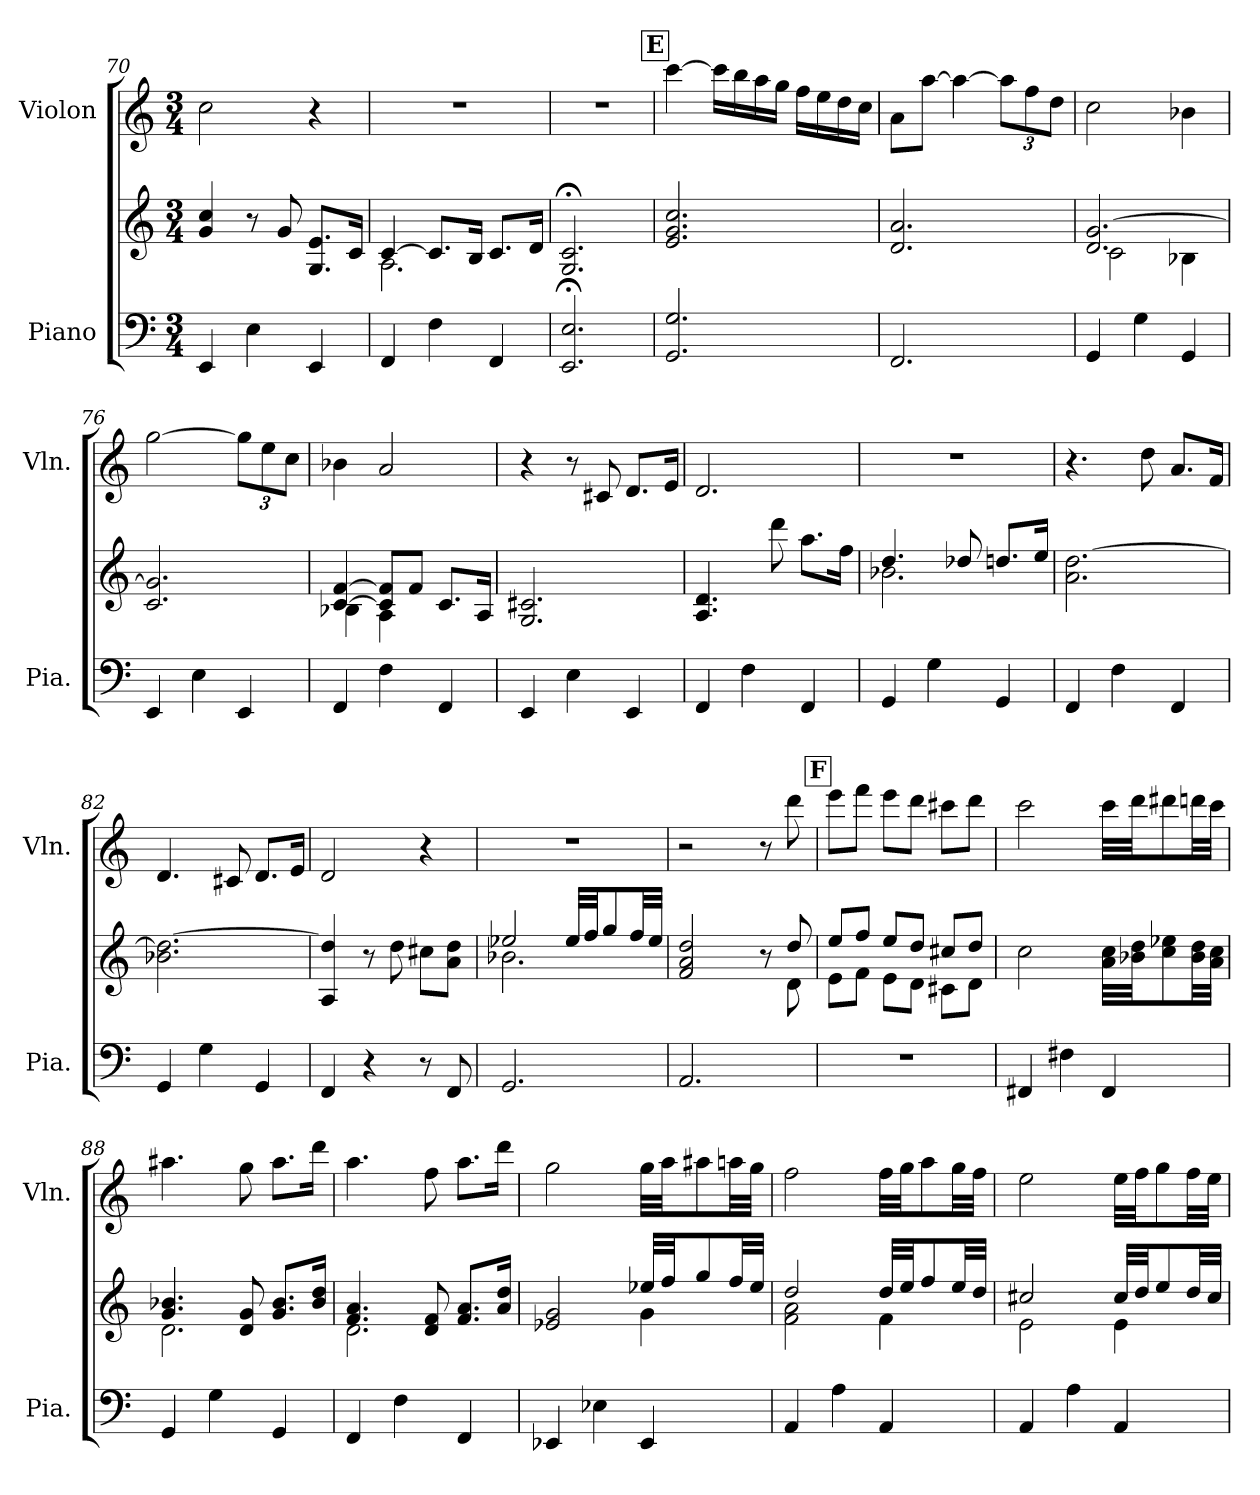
**kern	**kern	**kern
*part2	*part2	*part1
*staff3	*staff2	*staff1
*I"Piano	*	*I"Violon
*I'Pia.	*	*I'Vln.
*clefF4	*clefG2	*clefG2
*k[]	*k[]	*k[]
*M3/4	*M3/4	*M3/4
=70	=70	=70
4EE/	4g/ 4cc/	2cc\
4E\	8r	.
.	8g/	.
4EE/	8.G/ 8.e/L	4r
.	16c/Jk	.
!!LO:PB:g=z
=71	=71	=71
*	*^	*
4FF/	[4c/	2.A\	2.r
4F\	8.c/L]	.	.
.	16B/Jk	.	.
4FF/	8.c/L	.	.
.	16d/Jk	.	.
*	*v	*v	*
=72	=72	=72
2.EE/;< 2.E/;<	2.G/;< 2.c/;<	2.r
!!LO:REH:place=s1:a:B:fs=14:t=E
=73	=73	=73
2.GG/ 2.G/	2.e/ 2.g/ 2.cc/	[4ccc\
.	.	16ccc\LL]
.	.	16bb\
.	.	16aa\
.	.	16gg\JJ
.	.	16ff\LL
.	.	16ee\
.	.	16dd\
.	.	16cc\JJ
=74	=74	=74
2.FF/	2.d/ 2.a/	8a\L
.	.	[8aa\J
.	.	4aa\_
*	*	*Xbrackettup
.	.	12aa\L]
.	.	12ff\
.	.	12dd\J
=75	=75	=75
*	*^	*
4GG/	2.d/ [2.g/	2c\	2cc\
4G\	.	.	.
4GG/	.	4B-X\	4b-X\
*	*v	*v	*
=76	=76	=76
4EE/	2.c/ 2.g/]	[2gg\
4E\	.	.
4EE/	.	12gg\L]
.	.	12ee\
.	.	12cc\J
!!LO:LB:g=z
=77	=77	=77
*	*^	*
4FF/	[4c/ [4f/	4B-X\	4b-X\
4F\	8c/] 8f/]L	4A\	2a/
.	8f/J	.	.
4FF/	8.c/L	4ryy	.
.	16A/Jk	.	.
*	*v	*v	*
=78	=78	=78
4EE/	2.G/ 2.c#X/	4r
4E\	.	8r
.	.	8c#X/
4EE/	.	8.d/L
.	.	16e/Jk
=79	=79	=79
4FF/	4.A/ 4.d/	2.d/
4F\	.	.
.	8ddd\	.
4FF/	8.aa\L	.
.	16ff\Jk	.
=80	=80	=80
*	*^	*
4GG/	4.dd/	2.b-X\	2.r
4G\	.	.	.
.	8dd-X/	.	.
4GG/	8.ddn/L	.	.
.	16ee/Jk	.	.
*	*v	*v	*
=81	=81	=81
4FF/	2.a\ [2.dd\	4.r
4F\	.	.
.	.	8dd\
4FF/	.	8.a/L
.	.	16f/Jk
!!LO:LB:g=z
=82	=82	=82
4GG/	2.b-X\ 2.dd\_	4.d/
4G\	.	.
.	.	8c#X/
4GG/	.	8.d/L
.	.	16e/Jk
=83	=83	=83
4FF/	4A/ 4dd/]	2d/
4r	8r	.
.	8dd\	.
8r	8cc#X\L	4r
8FF/	8a\ 8dd\J	.
=84	=84	=84
*	*^	*
2.GG/	2ee-X/	2.b-X\	2.r
.	32ee-/LLL	.	.
.	32ff/JJ	.	.
.	8gg/	.	.
.	32ff/LL	.	.
.	32ee-/JJJ	.	.
=85	=85	=85	=85
2.AA/	2f/ 2a/ 2dd/	8ryy	2r
*	*v	*v	*
.	8r	8r
*	*^	*
.	8dd/	8d\	8ddd\
!!LO:REH:place=s1:a:B:fs=14:t=F
=86	=86	=86	=86
2.r	8ee/L	8e\L	8eee\L
.	8ff/J	8f\J	8fff\J
.	8ee/L	8e\L	8eee\L
.	8dd/J	8d\J	8ddd\J
.	8cc#X/L	8c#X\L	8ccc#X\L
.	8dd/J	8d\J	8ddd\J
*	*v	*v	*
!!LO:LB:g=z
=87	=87	=87
4FF#X/	2cc\	2ccc\
4F#X\	.	.
4FF#/	32a\ 32cc\LLL	32ccc\LLL
.	32b-X\ 32dd\JJ	32ddd\JJ
.	8cc\ 8ee-X\	8ddd#X\
.	32b-\ 32dd\LL	32dddn\LL
.	32a\ 32cc\JJJ	32ccc\JJJ
=88	=88	=88
*	*^	*
4GG/	4.g/ 4.b-X/	2.d\	4.aa#X\
4G\	.	.	.
.	8d/ 8g/	.	8gg\
4GG/	8.g/ 8.b-/L	.	8.aa#\L
.	16b-/ 16dd/Jk	.	16ddd\Jk
=89	=89	=89	=89
4FF/	4.f/ 4.a/	2.d\	4.aa\
4F\	.	.	.
.	8d/ 8f/	.	8ff\
4FF/	8.f/ 8.a/L	.	8.aa\L
.	16a/ 16dd/Jk	.	16ddd\Jk
=90	=90	=90	=90
4EE-X/	2e-X/ 2g/	2ryy	2gg\
4E-X\	.	.	.
4EE-/	32ee-X/LLL	4g\	32gg\LLL
.	32ff/JJ	.	32aa\JJ
.	8gg/	.	8aa#X\
.	32ff/LL	.	32aan\LL
.	32ee-/JJJ	.	32gg\JJJ
!!LO:PB:g=z
=91	=91	=91	=91
4AA/	2dd/	2f\ 2a\	2ff\
4A\	.	.	.
4AA/	32dd/LLL	4f\	32ff\LLL
.	32ee/JJ	.	32gg\JJ
.	8ff/	.	8aa\
.	32ee/LL	.	32gg\LL
.	32dd/JJJ	.	32ff\JJJ
=92	=92	=92	=92
4AA/	2cc#X/	2e\	2ee\
4A\	.	.	.
4AA/	32cc#/LLL	4e\	32ee\LLL
.	32dd/JJ	.	32ff\JJ
.	8ee/	.	8gg\
.	32dd/LL	.	32ff\LL
.	32cc#/JJJ	.	32ee\JJJ
*	*v	*v	*
=	=	=
*-	*-	*-
